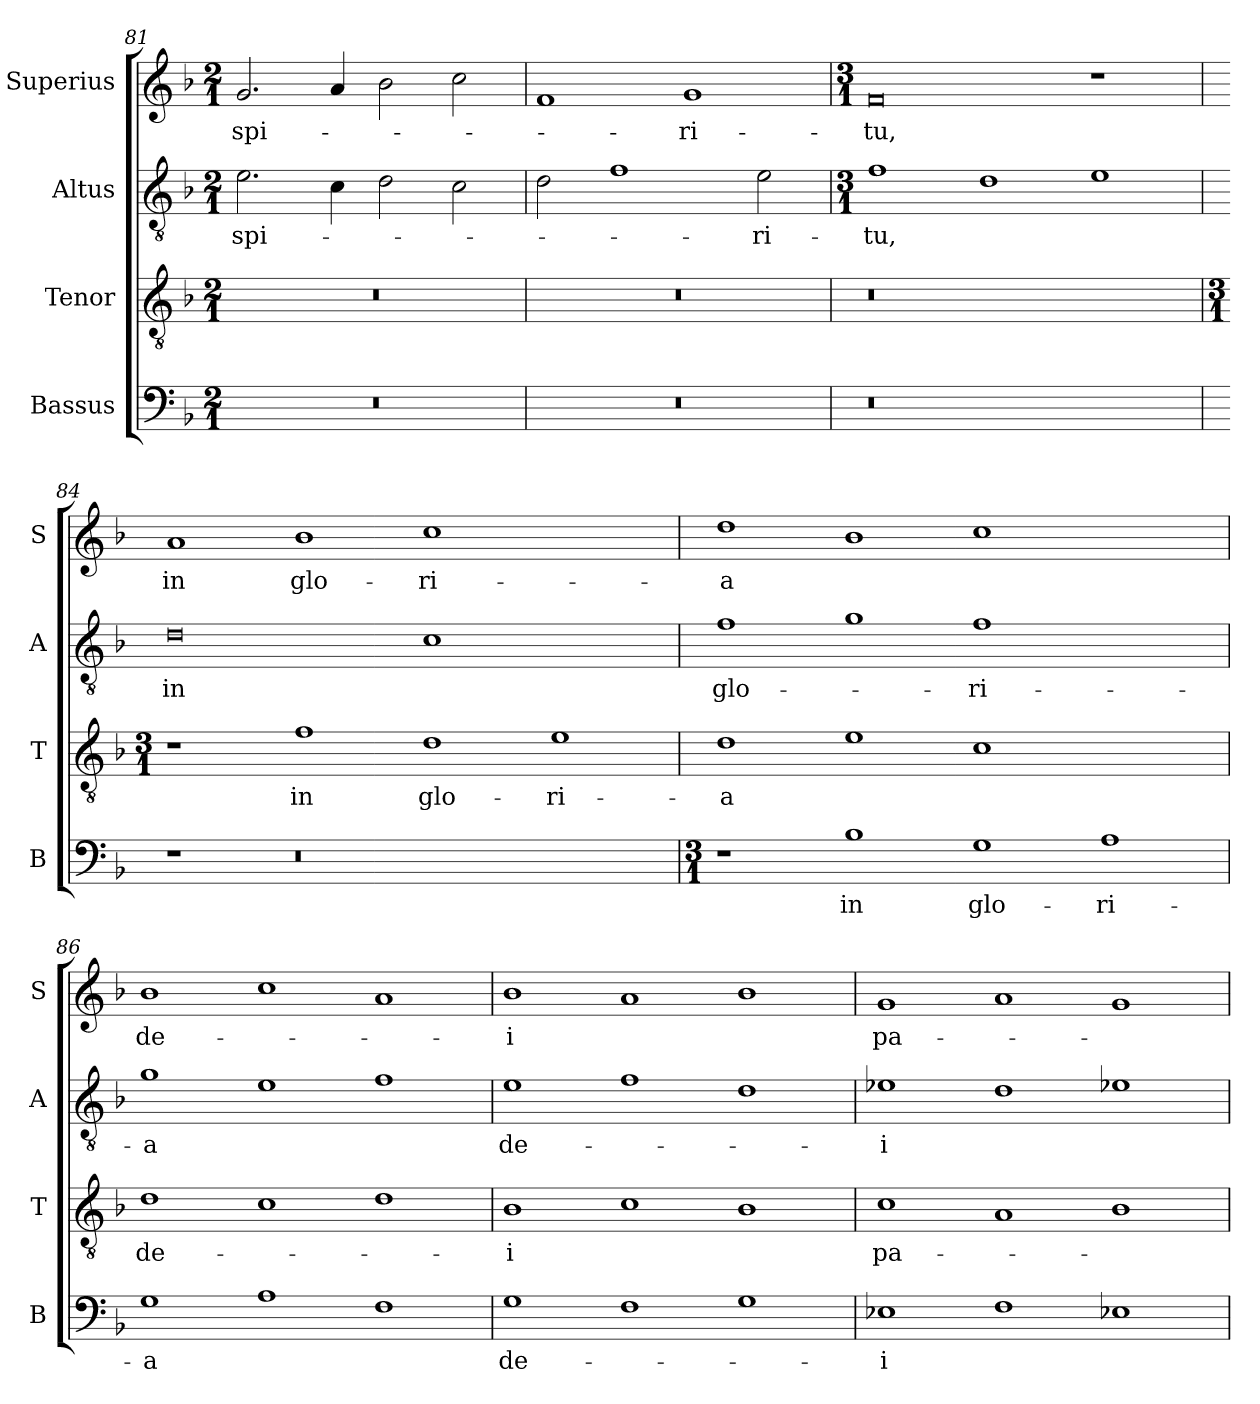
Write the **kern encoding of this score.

**kern	**text	**kern	**text	**kern	**text	**kern	**text
*part4	*part4	*part3	*part3	*part2	*part2	*part1	*part1
*staff4	*staff4	*staff3	*staff3	*staff2	*staff2	*staff1	*staff1
*I"Bassus	*	*I"Tenor	*	*I"Altus	*	*I"Superius	*
*I'B	*	*I'T	*	*I'A	*	*I'S	*
*clefF4	*	*clefGv2	*	*clefGv2	*	*clefG2	*
*k[b-]	*	*k[b-]	*	*k[b-]	*	*k[b-]	*
*M2/1	*	*M2/1	*	*M2/1	*	*M2/1	*
=81	=81	=81	=81	=81	=81	=81	=81
0r	.	0r	.	2.e\	spi-	2.g/	spi-
.	.	.	.	4c\	.	4a/	.
.	.	.	.	2d\	.	2b-\	.
.	.	.	.	2c\	.	2cc\	.
=82	=82	=82	=82	=82	=82	=82	=82
0r	.	0r	.	2d\	.	1f	.
.	.	.	.	1f	.	.	.
.	.	.	.	.	.	1g	-ri-
.	.	.	.	2e\	-ri-	.	.
=83	=83	=83	=83	=83	=83	=83	=83
*	*	*	*	*M3/1	*	*M3/1	*
0r	.	0r	.	1f	-tu,	0f	-tu,
.	.	.	.	1d	.	.	.
1ryy	.	1ryy	.	1e	.	1r	.
=84	=84	=84	=84	=84	=84	=84	=84
*	*	*M3/1	*	*	*	*	*
1r	.	1r	.	0d	in	1a	in
0r	.	1f	in	.	.	1b-	glo-
.	.	1d	glo-	1c	.	1cc	-ri-
1ryy	.	1e	-ri-	1ryy	.	1ryy	.
=85	=85	=85	=85	=85	=85	=85	=85
*M3/1	*	*	*	*	*	*	*
1r	.	1d	-a	1f	glo-	1dd	-a
1B-	in	1e	.	1g	.	1b-	.
1G	glo-	1c	.	1f	-ri-	1cc	.
1A	-ri-	1ryy	.	1ryy	.	1ryy	.
=86	=86	=86	=86	=86	=86	=86	=86
1G	-a	1d	de-	1g	-a	1b-	de-
1A	.	1c	.	1e	.	1cc	.
1F	.	1d	.	1f	.	1a	.
=87	=87	=87	=87	=87	=87	=87	=87
1G	de-	1B-	-i	1e	de-	1b-	-i
1F	.	1c	.	1f	.	1a	.
1G	.	1B-	.	1d	.	1b-	.
=88	=88	=88	=88	=88	=88	=88	=88
1E-X	-i	1c	pa-	1e-X	-i	1g	pa-
1F	.	1A	.	1d	.	1a	.
1E-X	.	1B-	.	1e-X	.	1g	.
=	=	=	=	=	=	=	=
*-	*-	*-	*-	*-	*-	*-	*-
